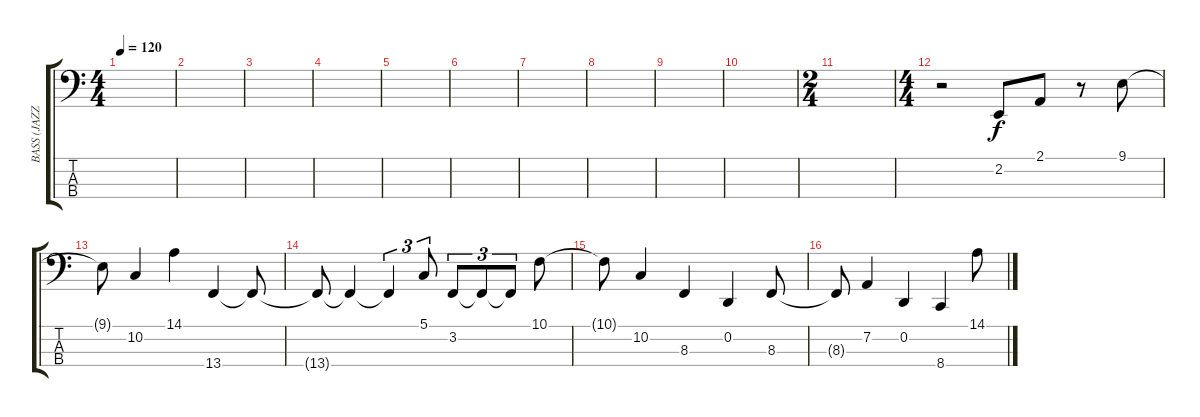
\track ("BASS (JAZZ)" "BASS (JAZZ") {instrument acousticbass}
\staff {score tabs}
\tuning (G1 D1 A0 E0) {hide}
\ts (4 4)
\tempo 120
\clef f4
\ks c
|
|
|
|
|
|
|
|
|
|
\ts (2 4)
|
\ts (4 4)
r.2 2.2.8 2.1.8 r.8 9.1.8 |
9.1{t}.8 10.2.4 14.1.4 13.4.4 13.4{t}.8 |
13.4{t}.8 13.4{t}.4 13.4{t}.4{tu (3 2)} 5.1.8{tu (3 2)} 3.2.8{tu (3 2)} 3.2{t}.8{tu (3 2)} 3.2{t}.8{tu (3 2)} 10.1.8 |
10.1{t}.8 10.2.4 8.3.4 0.2.4 8.3.8 |
8.3{t}.8 7.2.4 0.2.4 8.4.4 14.1.8
